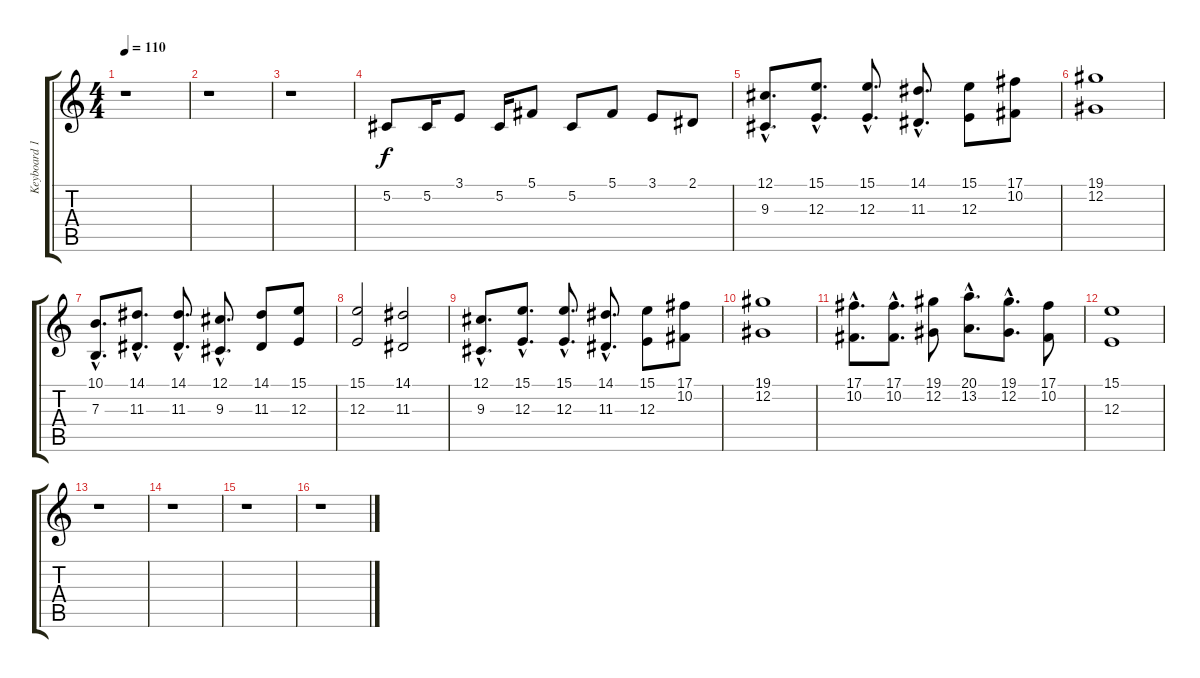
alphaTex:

\track ("Keyboard 1" "Keyboard 1") {instrument synthstrings1}
\staff {score tabs}
\tuning (Db4 Ab3 E3 B2 Gb2 Db2) {hide}
\ts (4 4)
\tempo 110
\clef g2
\ks c
r.1{dy f} |
r.1 |
r.1 |
5.2.8{volume 16 instrument fx4atmosphere} 5.2.16 3.1.8 5.2.16 5.1.8 5.2.8 5.1.8 3.1.8 2.1.8 |
(12.1{hac} 9.3{hac}).8{d volume 10 instrument synthstrings1} (15.1{hac} 12.3{hac}).8{d} (15.1{hac} 12.3{hac}).8{d} (14.1{hac} 11.3{hac}).8{d} (15.1 12.3).8 (17.1 10.2).8 |
(19.1 12.2).1 |
(10.1{hac} 7.3{hac}).8{d} (14.1{hac} 11.3{hac}).8{d} (14.1{hac} 11.3{hac}).8{d} (12.1{hac} 9.3{hac}).8{d} (14.1 11.3).8 (15.1 12.3).8 |
(15.1 12.3).2 (14.1 11.3).2 |
(12.1{hac} 9.3{hac}).8{d} (15.1{hac} 12.3{hac}).8{d} (15.1{hac} 12.3{hac}).8{d} (14.1{hac} 11.3{hac}).8{d} (15.1 12.3).8 (17.1 10.2).8 |
(19.1 12.2).1 |
(17.1{hac} 10.2{hac}).8{d} (17.1{hac} 10.2{hac}).8{d} (19.1 12.2).8 (20.1{hac} 13.2{hac}).8{d} (19.1{hac} 12.2{hac}).8{d} (17.1 10.2).8 |
(15.1 12.3).1 |
r.1 |
r.1 |
r.1 |
r.1
